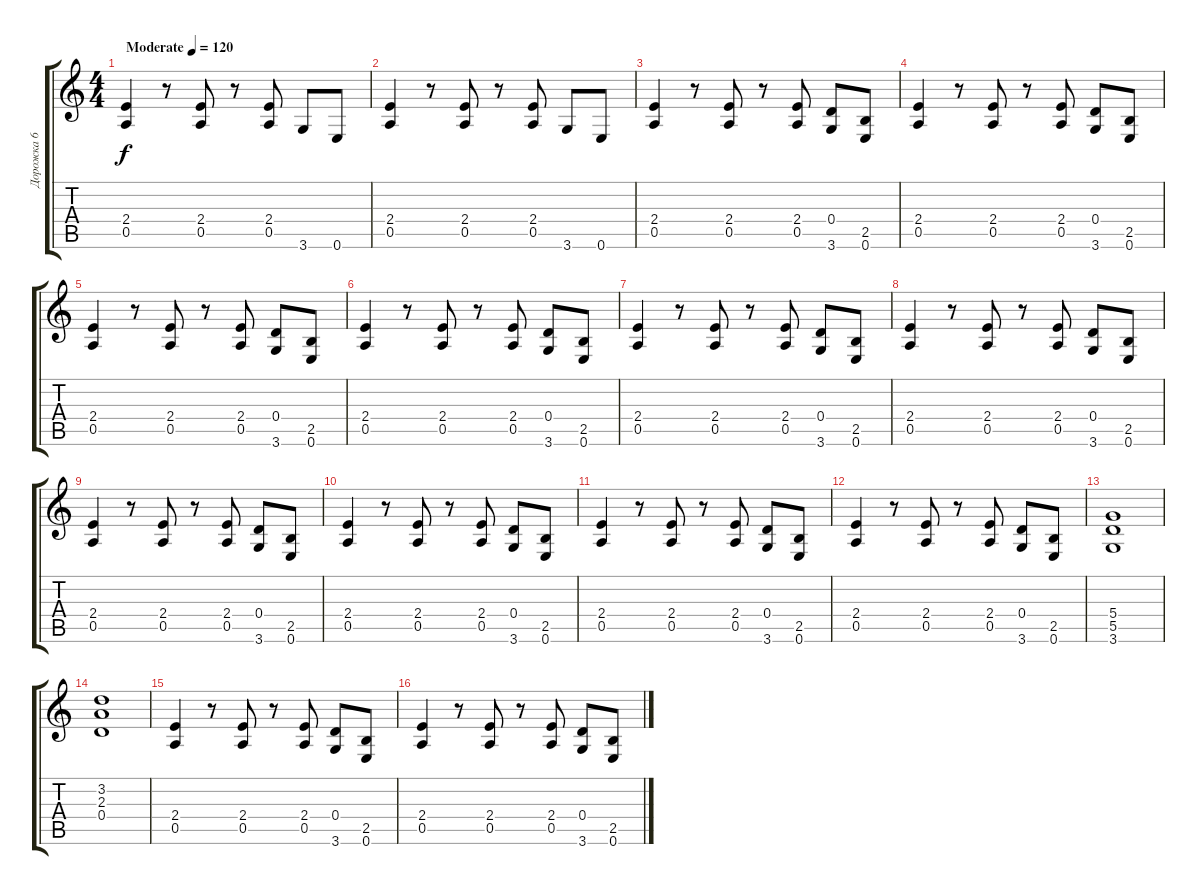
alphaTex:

\track ("Дорожка 6" "Дорожка 6") {instrument overdrivenguitar}
\staff {score tabs}
\tuning (E4 B3 G3 D3 A2 E2) {hide}
\ts (4 4)
\tempo (120 "Moderate")
\clef g2
\ks c
(2.4 0.5).4{dy f instrument overdrivenguitar} r.8 (2.4 0.5).8 r.8 (2.4 0.5).8 3.6.8 0.6.8 |
(2.4 0.5).4 r.8 (2.4 0.5).8 r.8 (2.4 0.5).8 3.6.8 0.6.8 |
(2.4 0.5).4 r.8 (2.4 0.5).8 r.8 (2.4 0.5).8 (0.4 3.6).8 (2.5 0.6).8 |
(2.4 0.5).4 r.8 (2.4 0.5).8 r.8 (2.4 0.5).8 (0.4 3.6).8 (2.5 0.6).8 |
(2.4 0.5).4 r.8 (2.4 0.5).8 r.8 (2.4 0.5).8 (0.4 3.6).8 (2.5 0.6).8 |
(2.4 0.5).4 r.8 (2.4 0.5).8 r.8 (2.4 0.5).8 (0.4 3.6).8 (2.5 0.6).8 |
(2.4 0.5).4 r.8 (2.4 0.5).8 r.8 (2.4 0.5).8 (0.4 3.6).8 (2.5 0.6).8 |
(2.4 0.5).4 r.8 (2.4 0.5).8 r.8 (2.4 0.5).8 (0.4 3.6).8 (2.5 0.6).8 |
(2.4 0.5).4 r.8 (2.4 0.5).8 r.8 (2.4 0.5).8 (0.4 3.6).8 (2.5 0.6).8 |
(2.4 0.5).4 r.8 (2.4 0.5).8 r.8 (2.4 0.5).8 (0.4 3.6).8 (2.5 0.6).8 |
(2.4 0.5).4 r.8 (2.4 0.5).8 r.8 (2.4 0.5).8 (0.4 3.6).8 (2.5 0.6).8 |
(2.4 0.5).4 r.8 (2.4 0.5).8 r.8 (2.4 0.5).8 (0.4 3.6).8 (2.5 0.6).8 |
(5.4 5.5 3.6).1 |
(3.2 2.3 0.4).1 |
(2.4 0.5).4 r.8 (2.4 0.5).8 r.8 (2.4 0.5).8 (0.4 3.6).8 (2.5 0.6).8 |
(2.4 0.5).4 r.8 (2.4 0.5).8 r.8 (2.4 0.5).8 (0.4 3.6).8 (2.5 0.6).8
